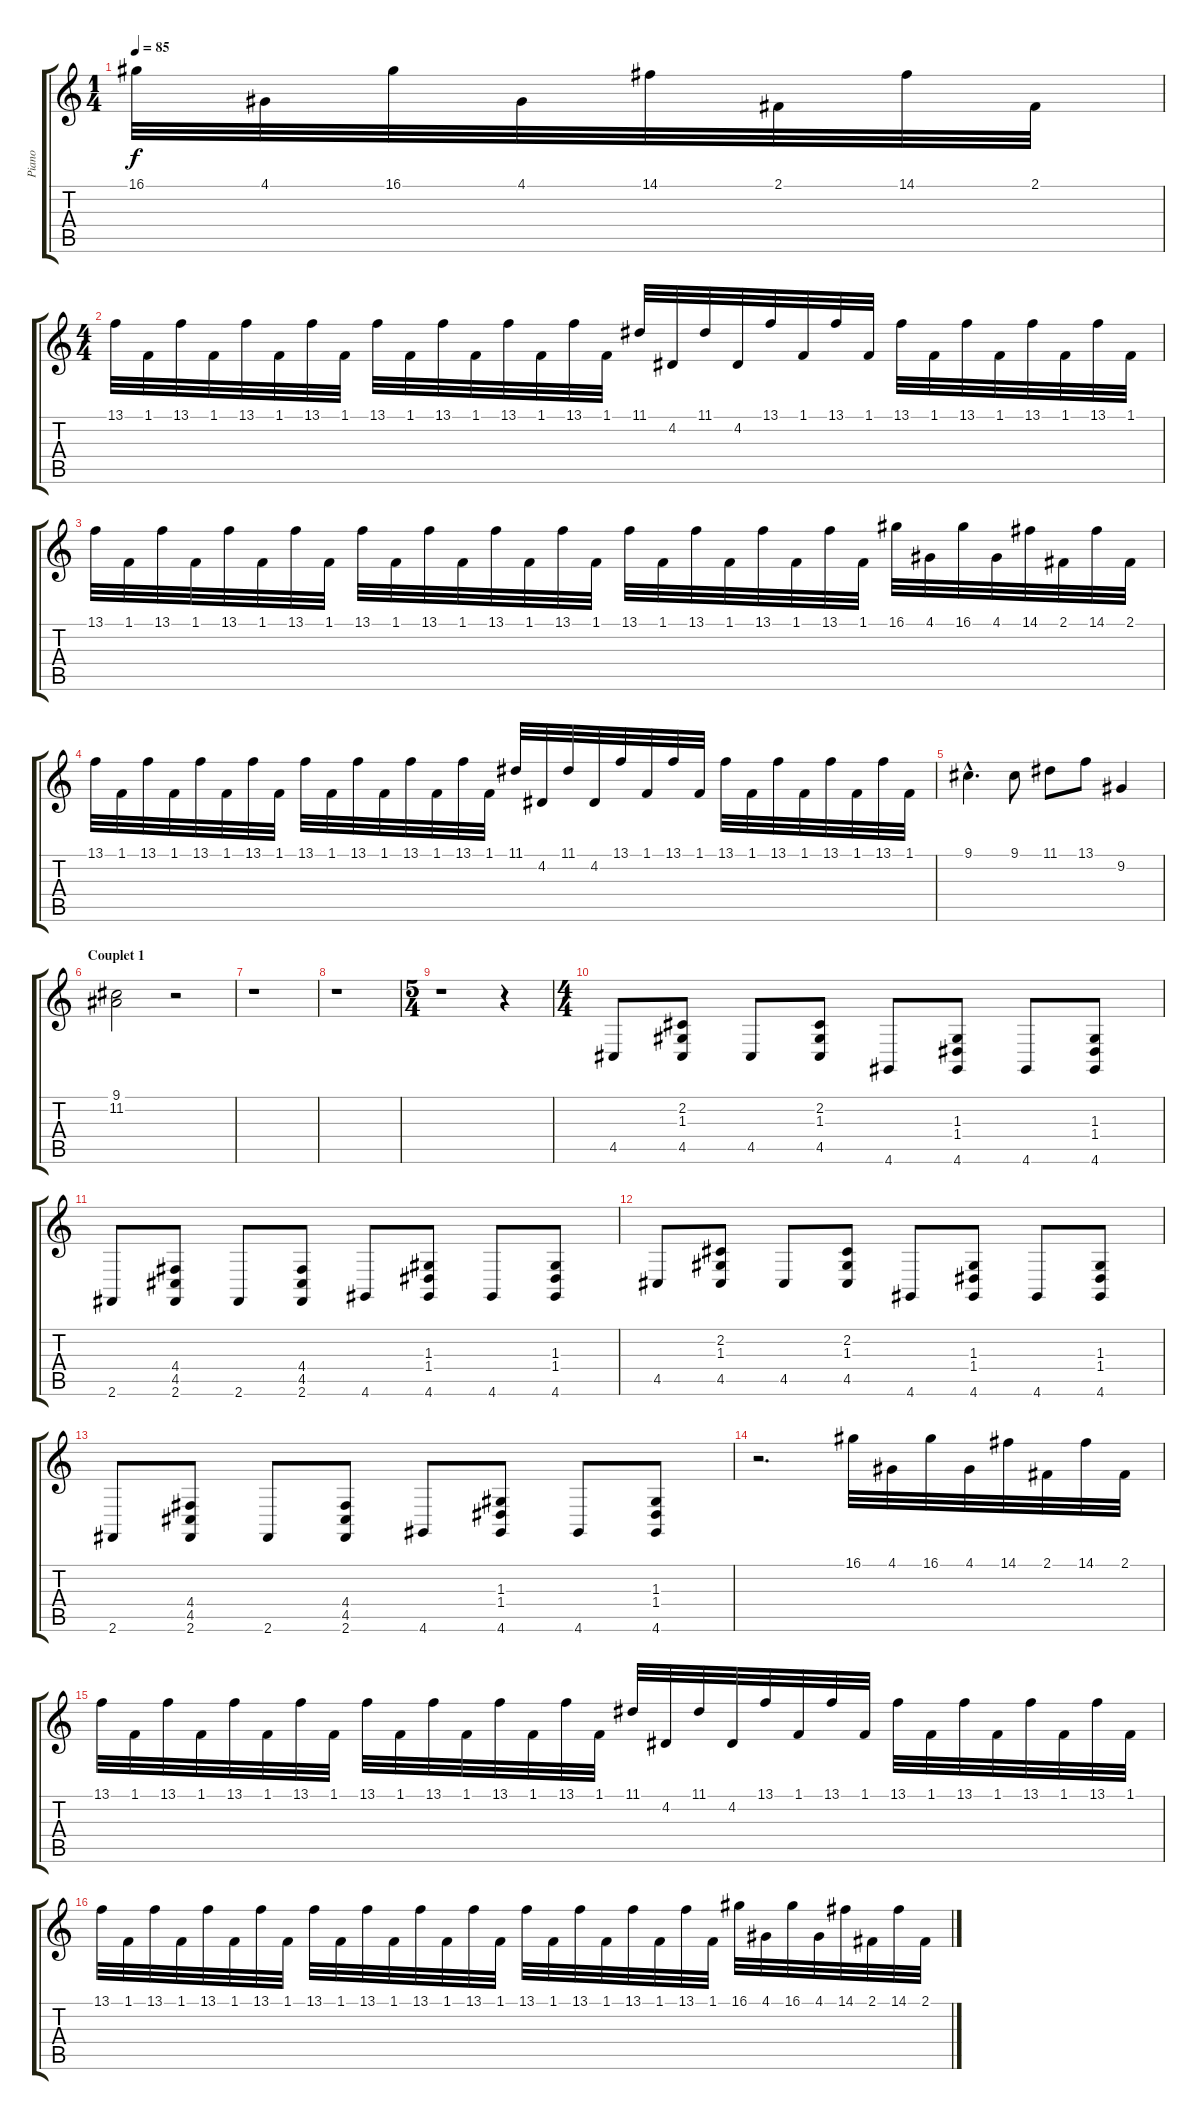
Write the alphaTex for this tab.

\track ("Piano" "Piano") {instrument acousticgrandpiano}
\staff {score tabs}
\tuning (E4 B3 G3 D3 A2 E2) {hide}
\ts (1 4)
\tempo 85
\clef g2
\ks c
16.1.32{dy f instrument acousticgrandpiano} 4.1.32 16.1.32 4.1.32 14.1.32 2.1.32 14.1.32 2.1.32 |
\ts (4 4)
13.1.32 1.1.32 13.1.32 1.1.32 13.1.32 1.1.32 13.1.32 1.1.32 13.1.32 1.1.32 13.1.32 1.1.32 13.1.32 1.1.32 13.1.32 1.1.32 11.1.32 4.2.32 11.1.32 4.2.32 13.1.32 1.1.32 13.1.32 1.1.32 13.1.32 1.1.32 13.1.32 1.1.32 13.1.32 1.1.32 13.1.32 1.1.32 |
13.1.32 1.1.32 13.1.32 1.1.32 13.1.32 1.1.32 13.1.32 1.1.32 13.1.32 1.1.32 13.1.32 1.1.32 13.1.32 1.1.32 13.1.32 1.1.32 13.1.32 1.1.32 13.1.32 1.1.32 13.1.32 1.1.32 13.1.32 1.1.32 16.1.32 4.1.32 16.1.32 4.1.32 14.1.32 2.1.32 14.1.32 2.1.32 |
13.1.32 1.1.32 13.1.32 1.1.32 13.1.32 1.1.32 13.1.32 1.1.32 13.1.32 1.1.32 13.1.32 1.1.32 13.1.32 1.1.32 13.1.32 1.1.32 11.1.32 4.2.32 11.1.32 4.2.32 13.1.32 1.1.32 13.1.32 1.1.32 13.1.32 1.1.32 13.1.32 1.1.32 13.1.32 1.1.32 13.1.32 1.1.32 |
9.1{hac}.4{d} 9.1.8 11.1.8 13.1.8 9.2.4 |
\section ("" "Couplet 1")
(9.1 11.2).2 r.2 |
r.1 |
r.1 |
\ts (5 4)
r.1 r.4 |
\ts (4 4)
4.5.8 (2.2 1.3 4.5).8 4.5.8 (2.2 1.3 4.5).8 4.6.8 (1.3 1.4 4.6).8 4.6.8 (1.3 1.4 4.6).8 |
2.6.8 (4.4 4.5 2.6).8 2.6.8 (4.4 4.5 2.6).8 4.6.8 (1.3 1.4 4.6).8 4.6.8 (1.3 1.4 4.6).8 |
4.5.8 (2.2 1.3 4.5).8 4.5.8 (2.2 1.3 4.5).8 4.6.8 (1.3 1.4 4.6).8 4.6.8 (1.3 1.4 4.6).8 |
2.6.8 (4.4 4.5 2.6).8 2.6.8 (4.4 4.5 2.6).8 4.6.8 (1.3 1.4 4.6).8 4.6.8 (1.3 1.4 4.6).8 |
r.2{d} 16.1.32 4.1.32 16.1.32 4.1.32 14.1.32 2.1.32 14.1.32 2.1.32 |
13.1.32 1.1.32 13.1.32 1.1.32 13.1.32 1.1.32 13.1.32 1.1.32 13.1.32 1.1.32 13.1.32 1.1.32 13.1.32 1.1.32 13.1.32 1.1.32 11.1.32 4.2.32 11.1.32 4.2.32 13.1.32 1.1.32 13.1.32 1.1.32 13.1.32 1.1.32 13.1.32 1.1.32 13.1.32 1.1.32 13.1.32 1.1.32 |
13.1.32 1.1.32 13.1.32 1.1.32 13.1.32 1.1.32 13.1.32 1.1.32 13.1.32 1.1.32 13.1.32 1.1.32 13.1.32 1.1.32 13.1.32 1.1.32 13.1.32 1.1.32 13.1.32 1.1.32 13.1.32 1.1.32 13.1.32 1.1.32 16.1.32 4.1.32 16.1.32 4.1.32 14.1.32 2.1.32 14.1.32 2.1.32
